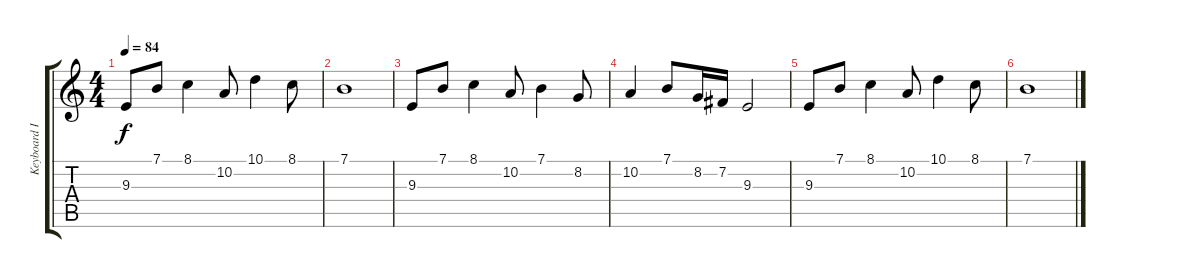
\track ("Keyboard II" "Keyboard I") {instrument synthstrings1}
\staff {score tabs}
\tuning (E4 B3 G3 D3 A2 E2) {hide}
\ts (4 4)
\tempo 84
\clef g2
\ks c
9.3.8{dy f} 7.1.8 8.1.4 10.2.8 10.1.4 8.1.8 |
7.1.1 |
9.3.8 7.1.8 8.1.4 10.2.8 7.1.4 8.2.8 |
10.2.4 7.1.8 8.2.16 7.2.16 9.3.2 |
9.3.8 7.1.8 8.1.4 10.2.8 10.1.4 8.1.8 |
7.1.1
